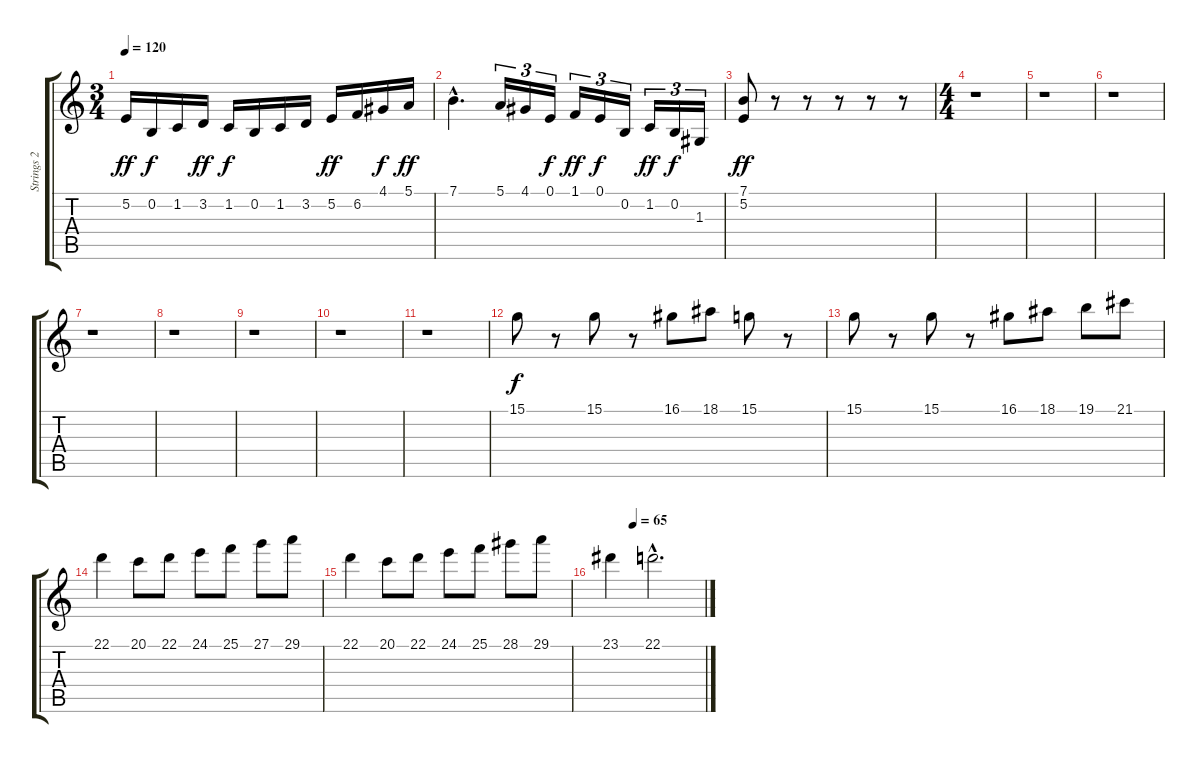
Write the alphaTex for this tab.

\track ("Strings 2" "Strings 2") {instrument stringensemble1}
\staff {score tabs}
\tuning (E4 B3 G3 D3 A2 E2) {hide}
\ts (3 4)
\tempo 120
\clef g2
\ks c
5.2.16{dy ff} 0.2.16{dy f} 1.2.16 3.2.16{dy ff} 1.2.16{dy f} 0.2.16 1.2.16 3.2.16 5.2.16{dy ff} 6.2.16 4.1.16{dy f} 5.1.16{dy ff} |
7.1{hac}.4{d} 5.1.16{tu (3 2)} 4.1.16{tu (3 2)} 0.1.16{tu (3 2) dy f} 1.1.16{tu (3 2) dy ff} 0.1.16{tu (3 2) dy f} 0.2.16{tu (3 2)} 1.2.16{tu (3 2) dy ff} 0.2.16{tu (3 2) dy f} 1.3.16{tu (3 2)} |
(7.1 5.2).8{dy ff} r.8 r.8 r.8 r.8 r.8 |
\ts (4 4)
r.1 |
r.1 |
r.1 |
r.1 |
r.1 |
r.1 |
r.1 |
r.1 |
15.1.8{dy f volume 11 balance 11} r.8 15.1.8 r.8 16.1.8 18.1.8 15.1.8 r.8 |
15.1.8 r.8 15.1.8 r.8 16.1.8 18.1.8 19.1.8 21.1.8 |
22.1.4 20.1.8 22.1.8 24.1.8 25.1.8 27.1.8 29.1.8 |
22.1.4 20.1.8 22.1.8 24.1.8 25.1.8 28.1.8 29.1.8 |
\tempo (65 0.25)
23.1.4 22.1{hac}.2{d}
